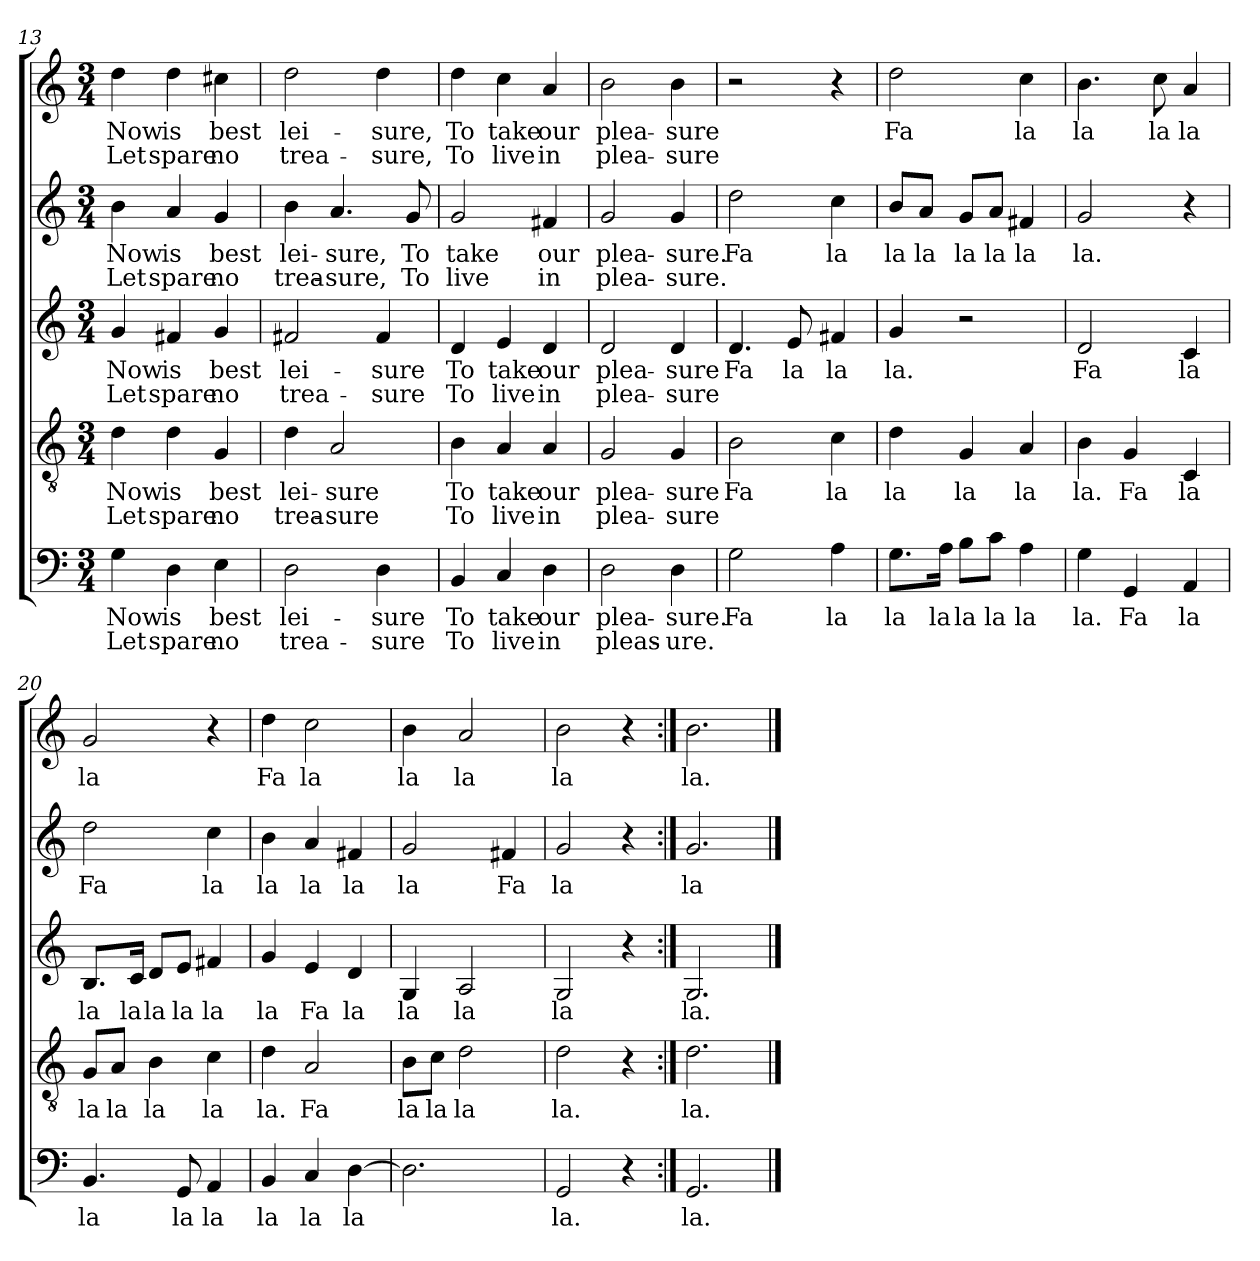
**kern	**text	**text	**kern	**text	**text	**kern	**text	**text	**kern	**text	**text	**kern	**text	**text
*part5	*part5	*part5	*part4	*part4	*part4	*part3	*part3	*part3	*part2	*part2	*part2	*part1	*part1	*part1
*staff5	*staff5	*staff5	*staff4	*staff4	*staff4	*staff3	*staff3	*staff3	*staff2	*staff2	*staff2	*staff1	*staff1	*staff1
*clefF4	*	*	*clefGv2	*	*	*clefG2	*	*	*clefG2	*	*	*clefG2	*	*
*k[]	*	*	*k[]	*	*	*k[]	*	*	*k[]	*	*	*k[]	*	*
*M3/4	*	*	*M3/4	*	*	*M3/4	*	*	*M3/4	*	*	*M3/4	*	*
=13	=13	=13	=13	=13	=13	=13	=13	=13	=13	=13	=13	=13	=13	=13
4G\	Now	Let	4d\	Now	Let	4g/	Now	Let	4b\	Now	Let	4dd\	Now	Let
4D\	is	spare	4d\	is	spare	4f#X/	is	spare	4a/	is	spare	4dd\	is	spare
4E\	best	no	4G/	best	no	4g/	best	no	4g/	best	no	4cc#X\	best	no
=14	=14	=14	=14	=14	=14	=14	=14	=14	=14	=14	=14	=14	=14	=14
2D\	lei-	trea-	4d\	lei-	trea-	2f#X/	lei-	trea-	4b\	lei-	trea-	2dd\	lei-	trea-
.	.	.	2A/	-sure	-sure	.	.	.	4.a/	-sure,	-sure,	.	.	.
4D\	-sure	-sure	.	.	.	4f#/	-sure	-sure	.	.	.	4dd\	-sure,	-sure,
.	.	.	.	.	.	.	.	.	8g/	To	To	.	.	.
=15	=15	=15	=15	=15	=15	=15	=15	=15	=15	=15	=15	=15	=15	=15
4BB/	To	To	4B\	To	To	4d/	To	To	2g/	take	live	4dd\	To	To
4C/	take	live	4A/	take	live	4e/	take	live	.	.	.	4cc\	take	live
4D\	our	in	4A/	our	in	4d/	our	in	4f#X/	our	in	4a/	our	in
=16	=16	=16	=16	=16	=16	=16	=16	=16	=16	=16	=16	=16	=16	=16
2D\	plea-	pleas-	2G/	plea-	plea-	2d/	plea-	plea-	2g/	plea-	plea-	2b\	plea-	plea-
4D\	-sure.	-ure.	4G/	-sure	-sure	4d/	-sure	-sure	4g/	-sure.	-sure.	4b\	-sure	-sure
=17	=17	=17	=17	=17	=17	=17	=17	=17	=17	=17	=17	=17	=17	=17
2G\	Fa	.	2B\	Fa	.	4.d/	Fa	.	2dd\	Fa	.	2r	.	.
.	.	.	.	.	.	8e/	la	.	.	.	.	.	.	.
4A\	la	.	4c\	la	.	4f#X/	la	.	4cc\	la	.	4r	.	.
=18	=18	=18	=18	=18	=18	=18	=18	=18	=18	=18	=18	=18	=18	=18
8.G\L	la	.	4d\	la	.	4g/	la.	.	8b/L	la	.	2dd\	Fa	.
.	.	.	.	.	.	.	.	.	8a/J	la	.	.	.	.
16A\Jk	la	.	.	.	.	.	.	.	.	.	.	.	.	.
8B\L	la	.	4G/	la	.	2r	.	.	8g/L	la	.	.	.	.
8c\J	la	.	.	.	.	.	.	.	8a/J	la	.	.	.	.
4A\	la	.	4A/	la	.	.	.	.	4f#X/	la	.	4cc\	la	.
=19	=19	=19	=19	=19	=19	=19	=19	=19	=19	=19	=19	=19	=19	=19
4G\	la.	.	4B\	la.	.	2d/	Fa	.	2g/	la.	.	4.b\	la	.
4GG/	Fa	.	4G/	Fa	.	.	.	.	.	.	.	.	.	.
.	.	.	.	.	.	.	.	.	.	.	.	8cc\	la	.
4AA/	la	.	4C/	la	.	4c/	la	.	4r	.	.	4a/	la	.
=20	=20	=20	=20	=20	=20	=20	=20	=20	=20	=20	=20	=20	=20	=20
4.BB/	la	.	8G/L	la	.	8.B/L	la	.	2dd\	Fa	.	2g/	la	.
.	.	.	8A/J	la	.	.	.	.	.	.	.	.	.	.
.	.	.	.	.	.	16c/Jk	la	.	.	.	.	.	.	.
.	.	.	4B\	la	.	8d/L	la	.	.	.	.	.	.	.
8GG/	la	.	.	.	.	8e/J	la	.	.	.	.	.	.	.
4AA/	la	.	4c\	la	.	4f#X/	la	.	4cc\	la	.	4r	.	.
=21	=21	=21	=21	=21	=21	=21	=21	=21	=21	=21	=21	=21	=21	=21
4BB/	la	.	4d\	la.	.	4g/	la	.	4b\	la	.	4dd\	Fa	.
4C/	la	.	2A/	Fa	.	4e/	Fa	.	4a/	la	.	2cc\	la	.
[4D\	la	.	.	.	.	4d/	la	.	4f#X/	la	.	.	.	.
=22	=22	=22	=22	=22	=22	=22	=22	=22	=22	=22	=22	=22	=22	=22
2.D\]	.	.	8B\L	la	.	4G/	la	.	2g/	la	.	4b\	la	.
.	.	.	8c\J	la	.	.	.	.	.	.	.	.	.	.
.	.	.	2d\	la	.	2A/	la	.	.	.	.	2a/	la	.
.	.	.	.	.	.	.	.	.	4f#X/	Fa	.	.	.	.
=23	=23	=23	=23	=23	=23	=23	=23	=23	=23	=23	=23	=23	=23	=23
2GG/	la.	.	2d\	la.	.	2G/	la	.	2g/	la	.	2b\	la	.
4r	.	.	4r	.	.	4r	.	.	4r	.	.	4r	.	.
=24:|!	=24:|!	=24:|!	=24:|!	=24:|!	=24:|!	=24:|!	=24:|!	=24:|!	=24:|!	=24:|!	=24:|!	=24:|!	=24:|!	=24:|!
2.GG/	la.	.	2.d\	la.	.	2.G/	la.	.	2.g/	la	.	2.b\	la.	.
==	==	==	==	==	==	==	==	==	==	==	==	==	==	==
*-	*-	*-	*-	*-	*-	*-	*-	*-	*-	*-	*-	*-	*-	*-
